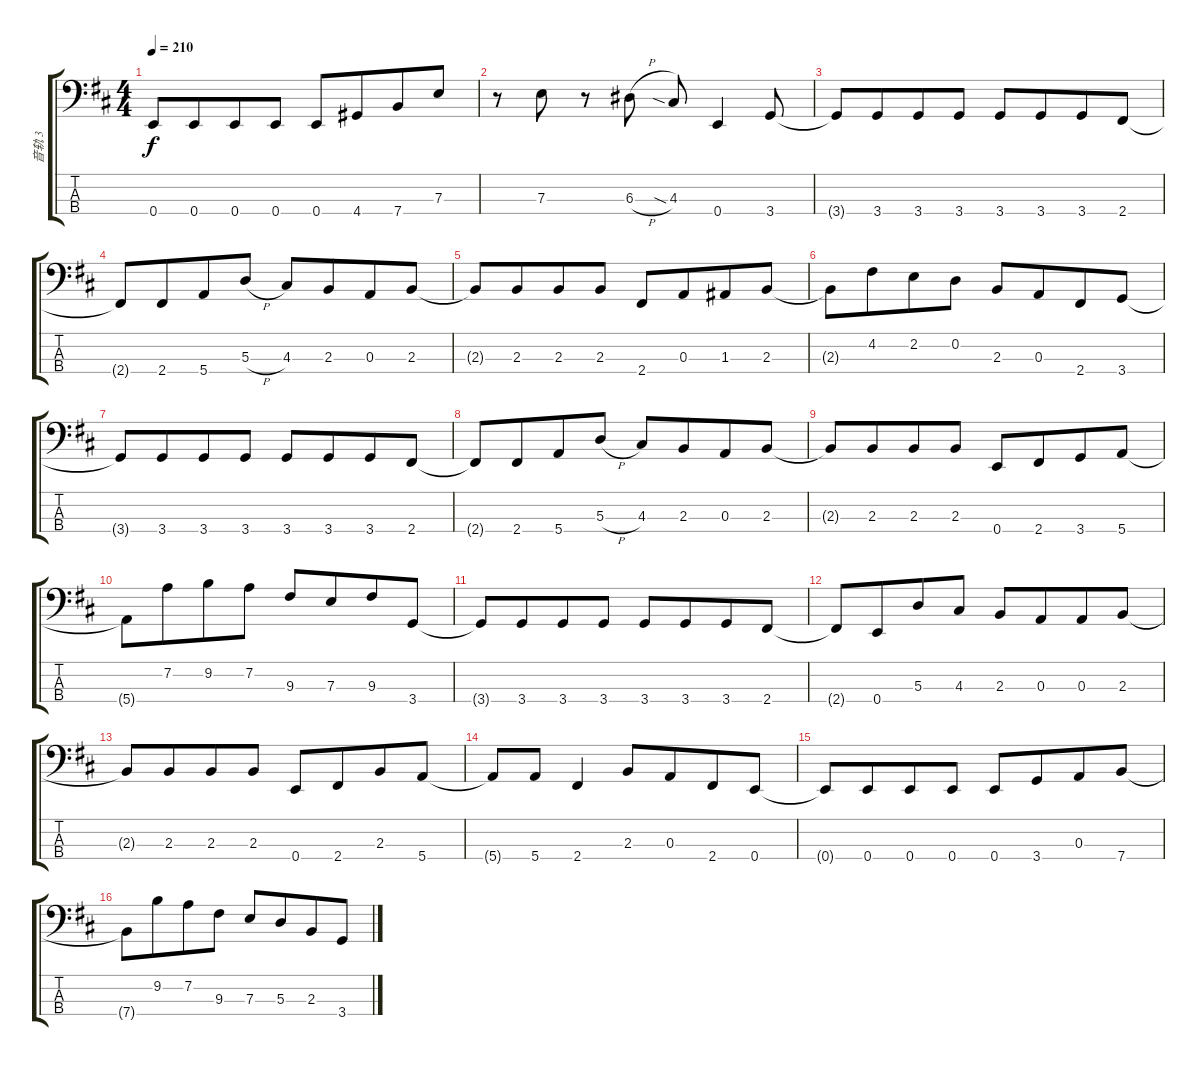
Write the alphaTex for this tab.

\track ("音轨 3" "音轨 3") {instrument electricbassfinger}
\staff {score tabs}
\tuning (G2 D2 A1 E1) {hide}
\ts (4 4)
\tempo 210
\clef f4
\ks d
0.4{t}.8{dy f} 0.4.8{beam merge} 0.4.8 0.4.8 0.4.8 4.4.8{beam merge} 7.4.8 7.3.8 |
r.8 7.3.8 r.8 6.3{h}.8 4.3{sia}.8 0.4.4 3.4.8 |
3.4{t}.8 3.4.8{beam merge} 3.4.8 3.4.8 3.4.8 3.4.8{beam merge} 3.4.8 2.4.8 |
2.4{t}.8 2.4.8{beam merge} 5.4.8 5.3{h}.8 4.3.8 2.3.8{beam merge} 0.3.8 2.3.8 |
2.3{t}.8 2.3.8{beam merge} 2.3.8 2.3.8 2.4.8 0.3.8{beam merge} 1.3.8 2.3.8 |
2.3{t}.8 4.2.8{beam merge} 2.2.8 0.2.8 2.3.8 0.3.8{beam merge} 2.4.8 3.4.8 |
3.4{t}.8 3.4.8{beam merge} 3.4.8 3.4.8 3.4.8 3.4.8{beam merge} 3.4.8 2.4.8 |
2.4{t}.8 2.4.8{beam merge} 5.4.8 5.3{h}.8 4.3.8 2.3.8{beam merge} 0.3.8 2.3.8 |
2.3{t}.8 2.3.8{beam merge} 2.3.8 2.3.8 0.4.8 2.4.8{beam merge} 3.4.8 5.4.8 |
5.4{t}.8 7.2.8{beam merge} 9.2.8 7.2.8 9.3.8 7.3.8{beam merge} 9.3.8 3.4.8 |
3.4{t}.8 3.4.8{beam merge} 3.4.8 3.4.8 3.4.8 3.4.8{beam merge} 3.4.8 2.4.8 |
2.4{t}.8 0.4.8{beam merge} 5.3.8 4.3.8 2.3.8 0.3.8{beam merge} 0.3.8 2.3.8 |
2.3{t}.8 2.3.8{beam merge} 2.3.8 2.3.8 0.4.8 2.4.8{beam merge} 2.3.8 5.4.8 |
5.4{t}.8 5.4.8 2.4.4 2.3.8 0.3.8{beam merge} 2.4.8 0.4.8 |
0.4{t}.8 0.4.8{beam merge} 0.4.8 0.4.8 0.4.8 3.4.8{beam merge} 0.3.8 7.4.8 |
7.4{t}.8 9.2.8{beam merge} 7.2.8 9.3.8 7.3.8 5.3.8{beam merge} 2.3.8 3.4.8
